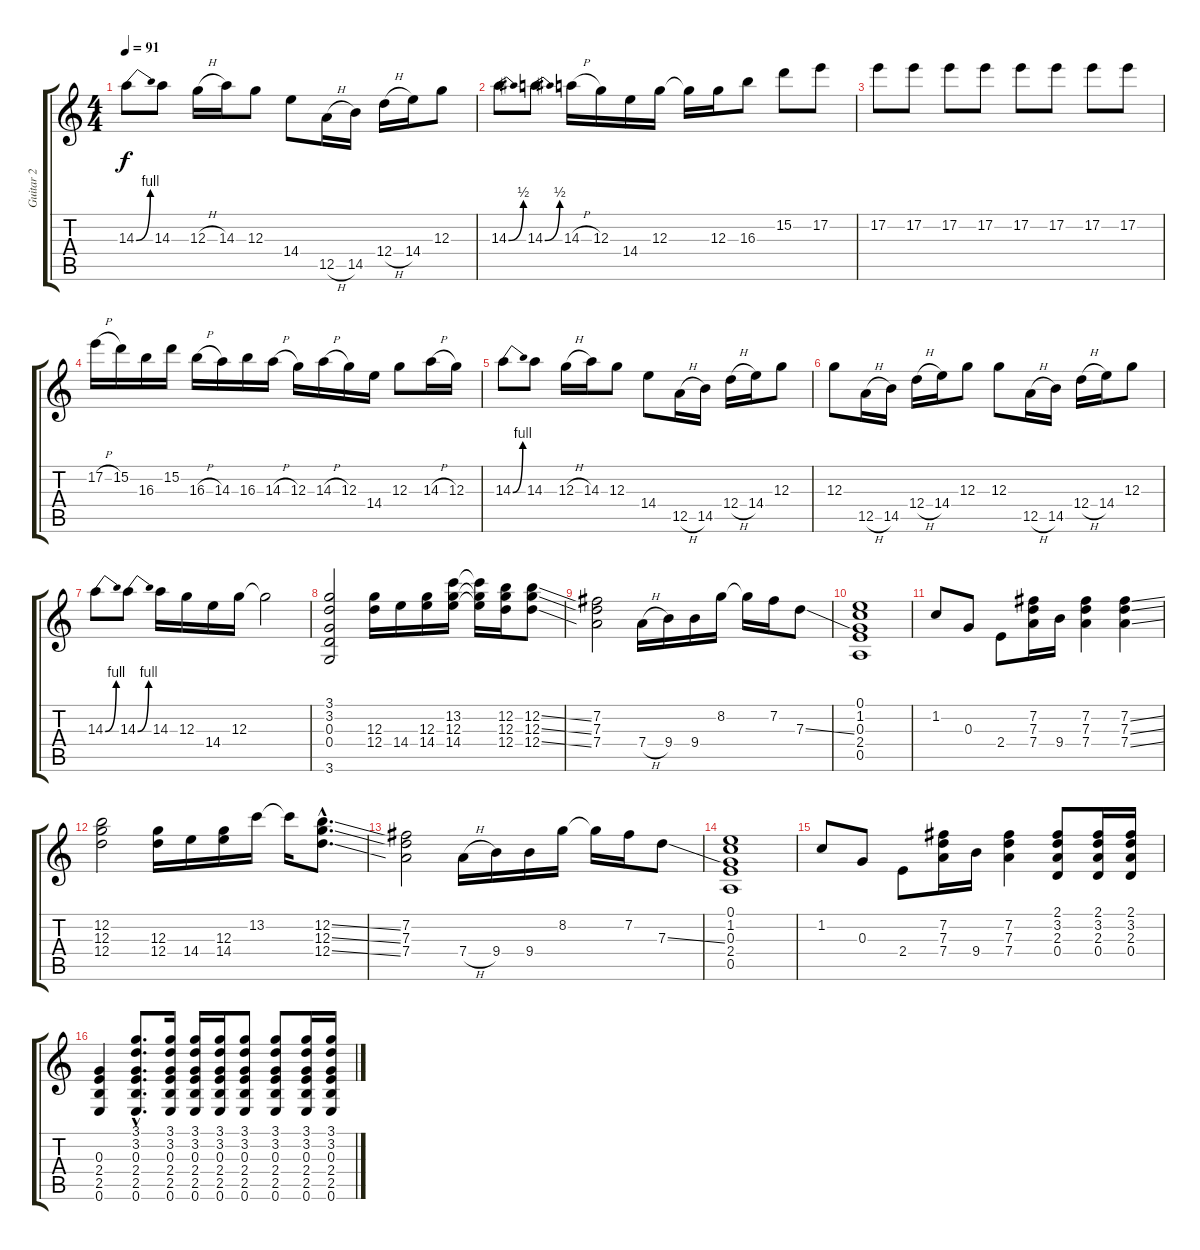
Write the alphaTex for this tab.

\track ("Guitar 2" "Guitar 2") {instrument distortionguitar}
\staff {score tabs}
\tuning (E4 B3 G3 D3 A2 E2) {hide}
\ts (4 4)
\tempo 91
\clef g2
\ks c
14.3{be (bend 0 0 60 4)}.8{dy f} 14.3.8 12.3{h}.16 14.3.16 12.3.8 14.4.8 12.5{h}.16 14.5.16 12.4{h}.16 14.4.16 12.3.8 |
14.3{be (bend 0 0 60 2)}.8 14.3{be (bend 0 0 60 2)}.8 14.3{h}.16 12.3.16 14.4.16 12.3.16 12.3{t}.16 12.3.16 16.3.8 15.2.8 17.2.8 |
17.2.8 17.2.8 17.2.8 17.2.8 17.2.8 17.2.8 17.2.8 17.2.8 |
17.2{h}.16 15.2.16 16.3.16 15.2.16 16.3{h}.16 14.3.16 16.3.16 14.3{h}.16 12.3.16 14.3{h}.16 12.3.16 14.4.16 12.3.8 14.3{h}.16 12.3.16 |
14.3{be (bend 0 0 60 4)}.8 14.3.8 12.3{h}.16 14.3.16 12.3.8 14.4.8 12.5{h}.16 14.5.16 12.4{h}.16 14.4.16 12.3.8 |
12.3.8 12.5{h}.16 14.5.16 12.4{h}.16 14.4.16 12.3.8 12.3.8 12.5{h}.16 14.5.16 12.4{h}.16 14.4.16 12.3.8 |
14.3{be (bend 0 0 60 4)}.8 14.3{be (bend 0 0 60 4)}.8 14.3.16 12.3.16 14.4.16 12.3.16 12.3{t}.2 |
(3.1 3.2 0.3 0.4 3.6).2 (12.3 12.4).16 14.4.16 (12.3 14.4).16 (13.2 12.3 14.4).16 (13.2{t} 12.3{t} 14.4{t}).16 (12.2 12.3 12.4).16 (12.2{ss} 12.3{ss} 12.4{ss}).8 |
(7.2 7.3 7.4).2 7.4{h}.16 9.4.16 9.4.16 8.2.16 8.2{t}.16 7.2.16 7.3{ss}.8 |
(0.1 1.2 0.3 2.4 0.5).1 |
1.2.8 0.3.8 2.4.8 (7.2 7.3 7.4).16 9.4.16 (7.2 7.3 7.4).4 (7.2{ss} 7.3{ss} 7.4{ss}).4 |
(12.2 12.3 12.4).2 (12.3 12.4).16 14.4.16 (12.3 14.4).16 13.2.16 13.2{t}.16 (12.2{ss hac} 12.3{ss hac} 12.4{ss hac}).8{d} |
(7.2 7.3 7.4).2 7.4{h}.16 9.4.16 9.4.16 8.2.16 8.2{t}.16 7.2.16 7.3{ss}.8 |
(0.1 1.2 0.3 2.4 0.5).1 |
1.2.8 0.3.8 2.4.8 (7.2 7.3 7.4).16 9.4.16 (7.2 7.3 7.4).4 (2.1 3.2 2.3 0.4).8 (2.1 3.2 2.3 0.4).16 (2.1 3.2 2.3 0.4).16 |
(0.3 2.4 2.5 0.6).4 (3.1{hac} 3.2{hac} 0.3{hac} 2.4{hac} 2.5{hac} 0.6{hac}).8{d} (3.1 3.2 0.3 2.4 2.5 0.6).16 (3.1 3.2 0.3 2.4 2.5 0.6).16 (3.1 3.2 0.3 2.4 2.5 0.6).16 (3.1 3.2 0.3 2.4 2.5 0.6).8 (3.1 3.2 0.3 2.4 2.5 0.6).8 (3.1 3.2 0.3 2.4 2.5 0.6).16 (3.1 3.2 0.3 2.4 2.5 0.6).16
